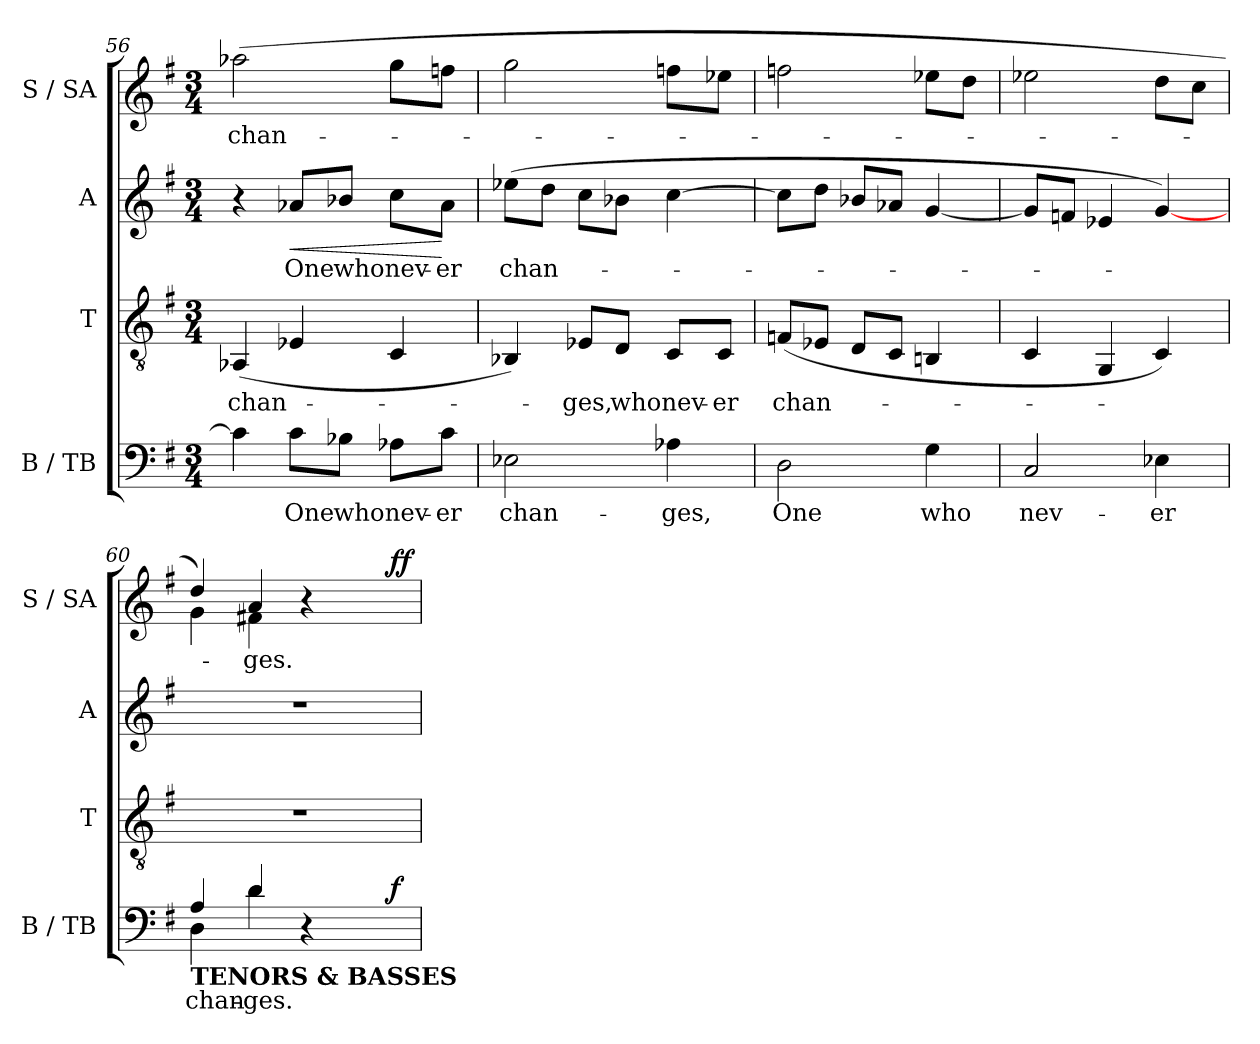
**kern	**text	**dynam	**kern	**text	**kern	**text	**dynam	**kern	**text	**dynam
*part4	*part4	*part4	*part3	*part3	*part2	*part2	*part2	*part1	*part1	*part1
*staff4	*staff4	*staff4	*staff3	*staff3	*staff2	*staff2	*staff2	*staff1	*staff1	*staff1
*I"B / TB	*	*	*I"T	*	*I"A	*	*	*I"S / SA	*	*
*I'B / TB	*	*	*I'T	*	*I'A	*	*	*I'S / SA	*	*
*clefF4	*	*	*clefGv2	*	*clefG2	*	*	*clefG2	*	*
*k[f#]	*	*	*k[f#]	*	*k[f#]	*	*	*k[f#]	*	*
*G:	*	*	*G:	*	*G:	*	*	*G:	*	*
*M3/4	*	*	*M3/4	*	*M3/4	*	*	*M3/4	*	*
=56	=56	=56	=56	=56	=56	=56	=56	=56	=56	=56
!	!	!	!	!LO:LY:b:color=#000000	!	!	!	!	!	!
!	!	!	!	!	!	!	!	!	!LO:LY:b:color=#000000	!
4ci\]	.	.	(4AA-Xi/	chan-	4r	.	.	(2aa-Xi\	chan-	.
!	!LO:LY:b:color=#000000	!	!	!	!	!	!	!	!	!
!	!	!	!	!	!	!LO:LY:b:color=#000000	!LO:HP:b	!	!	!
8ci\L	One	.	4E-Xi/	.	8a-Xi/L	One	<	.	.	.
!	!LO:LY:b:color=#000000	!	!	!	!	!	!	!	!	!
!	!	!	!	!	!	!LO:LY:b:color=#000000	!	!	!	!
8B-Xi\J	who	.	.	.	8b-Xi/J	who	.	.	.	.
!	!LO:LY:b:color=#000000	!	!	!	!	!	!	!	!	!
!	!	!	!	!	!	!LO:LY:b:color=#000000	!	!	!	!
8A-Xi\L	nev-	.	4Ci/	.	8cci\L	nev-	.	8ggi\L	.	.
!	!LO:LY:b:color=#000000	!	!	!	!	!	!	!	!	!
!	!	!	!	!	!	!LO:LY:b:color=#000000	!	!	!	!
8ci\J	-er	.	.	.	8a-i\J	-er	[	8ffni\J	.	.
=57	=57	=57	=57	=57	=57	=57	=57	=57	=57	=57
!	!LO:LY:b:color=#000000	!	!	!	!	!	!	!	!	!
!	!	!	!	!	!	!LO:LY:b:color=#000000	!	!	!	!
2E-Xi\	chan-	.	4BB-Xi/)	.	(8ee-Xi\L	chan-	.	2ggi\	.	.
.	.	.	.	.	8ddi\J	.	.	.	.	.
!	!	!	!	!LO:LY:b:color=#000000	!	!	!	!	!	!
.	.	.	8E-Xi/L	-ges,	8cci\L	.	.	.	.	.
!	!	!	!	!LO:LY:b:color=#000000	!	!	!	!	!	!
.	.	.	8Di/J	who	8b-Xi\J	.	.	.	.	.
!	!LO:LY:b:color=#000000	!	!	!	!	!	!	!	!	!
!	!	!	!	!LO:LY:b:color=#000000	!	!	!	!	!	!
4A-Xi\	-ges,	.	8Ci/L	nev-	[4cci\	.	.	8ffni\L	.	.
!	!	!	!	!LO:LY:b:color=#000000	!	!	!	!	!	!
.	.	.	8Ci/J	-er	.	.	.	8ee-Xi\J	.	.
=58	=58	=58	=58	=58	=58	=58	=58	=58	=58	=58
!	!LO:LY:b:color=#000000	!	!	!	!	!	!	!	!	!
!	!	!	!	!LO:LY:b:color=#000000	!	!	!	!	!	!
2Di\	One	.	(8Fni/L	chan-	8cci\L]	.	.	2ffni\	.	.
.	.	.	8E-Xi/J	.	8ddi\J	.	.	.	.	.
.	.	.	8Di/L	.	8b-Xi/L	.	.	.	.	.
.	.	.	8Ci/J	.	8a-Xi/J	.	.	.	.	.
!	!LO:LY:b:color=#000000	!	!	!	!	!	!	!	!	!
4Gi\	who	.	4BBni/	.	[4gi/	.	.	8ee-Xi\L	.	.
.	.	.	.	.	.	.	.	8ddi\J	.	.
=59	=59	=59	=59	=59	=59	=59	=59	=59	=59	=59
!	!LO:LY:b:color=#000000	!	!	!	!	!	!	!	!	!
2Ci/	nev-	.	4Ci/	.	8gi/L]	.	.	2ee-Xi\	.	.
.	.	.	.	.	8fni/J	.	.	.	.	.
.	.	.	4GGi/	.	4e-Xi/	.	.	.	.	.
!	!LO:LY:b:color=#000000	!	!	!	!	!	!	!	!	!
4E-Xi\	-er	.	4Ci/)	.	[4gi/)	.	.	8ddi\L	.	.
.	.	.	.	.	.	.	.	8cci\J	.	.
!!LO:LB:g=z
=60	=60	=60	=60	=60	=60	=60	=60	=60	=60	=60
*^	*	*	*	*	*	*	*	*	*	*
!	!	!	!	!	!	!	!	!	!LO:TX:a:B:t=SOPRANOS & ALTOS	!	!
!LO:TX:b:B:t=TENORS & BASSES	!	!	!	!	!	!	!	!	!	!	!
!	!	!LO:LY:b:color=#000000	!	!LO:N:vis=1	!	!LO:N:vis=1	!	!	!	!	!
*	*^	*	*	*	*	*	*	*	*^	*	*
*	*	*	*	*	*	*	*	*	*	*	*^	*	*
4Ai/	4Di\	2ryy	chan-	.	2.r	.	2.r	.	.	4ddi/)	4gi\	2ryy	.	.
!	!	!	!LO:LY:b:color=#000000	!	!	!	!	!	!	!	!	!	!	!
!	!	!	!	!	!	!	!	!	!	!	!	!	!LO:LY:b:color=#000000	!
4di/	4di\	.	-ges.	.	.	.	.	.	.	4ai/	4f#Xi\	.	-ges.	.
4r	4ryy	8ryy	.	.	.	.	.	.	.	4r	4ryy	8ryy	.	.
.	.	16ryy	.	.	.	.	.	.	.	.	.	16ryy	.	.
.	.	32ryy	.	.	.	.	.	.	.	.	.	32ryy	.	.
.	.	64ryy	.	.	.	.	.	.	.	.	.	64ryy	.	.
.	.	128...ryy	.	.	.	.	.	.	.	.	.	128...ryy	.	.
.	.	1024ryy	.	f	.	.	.	.	.	.	.	1024ryy	.	f f
*v	*v	*v	*	*	*	*	*	*	*	*v	*v	*v	*	*
=	=	=	=	=	=	=	=	=	=	=
*-	*-	*-	*-	*-	*-	*-	*-	*-	*-	*-
